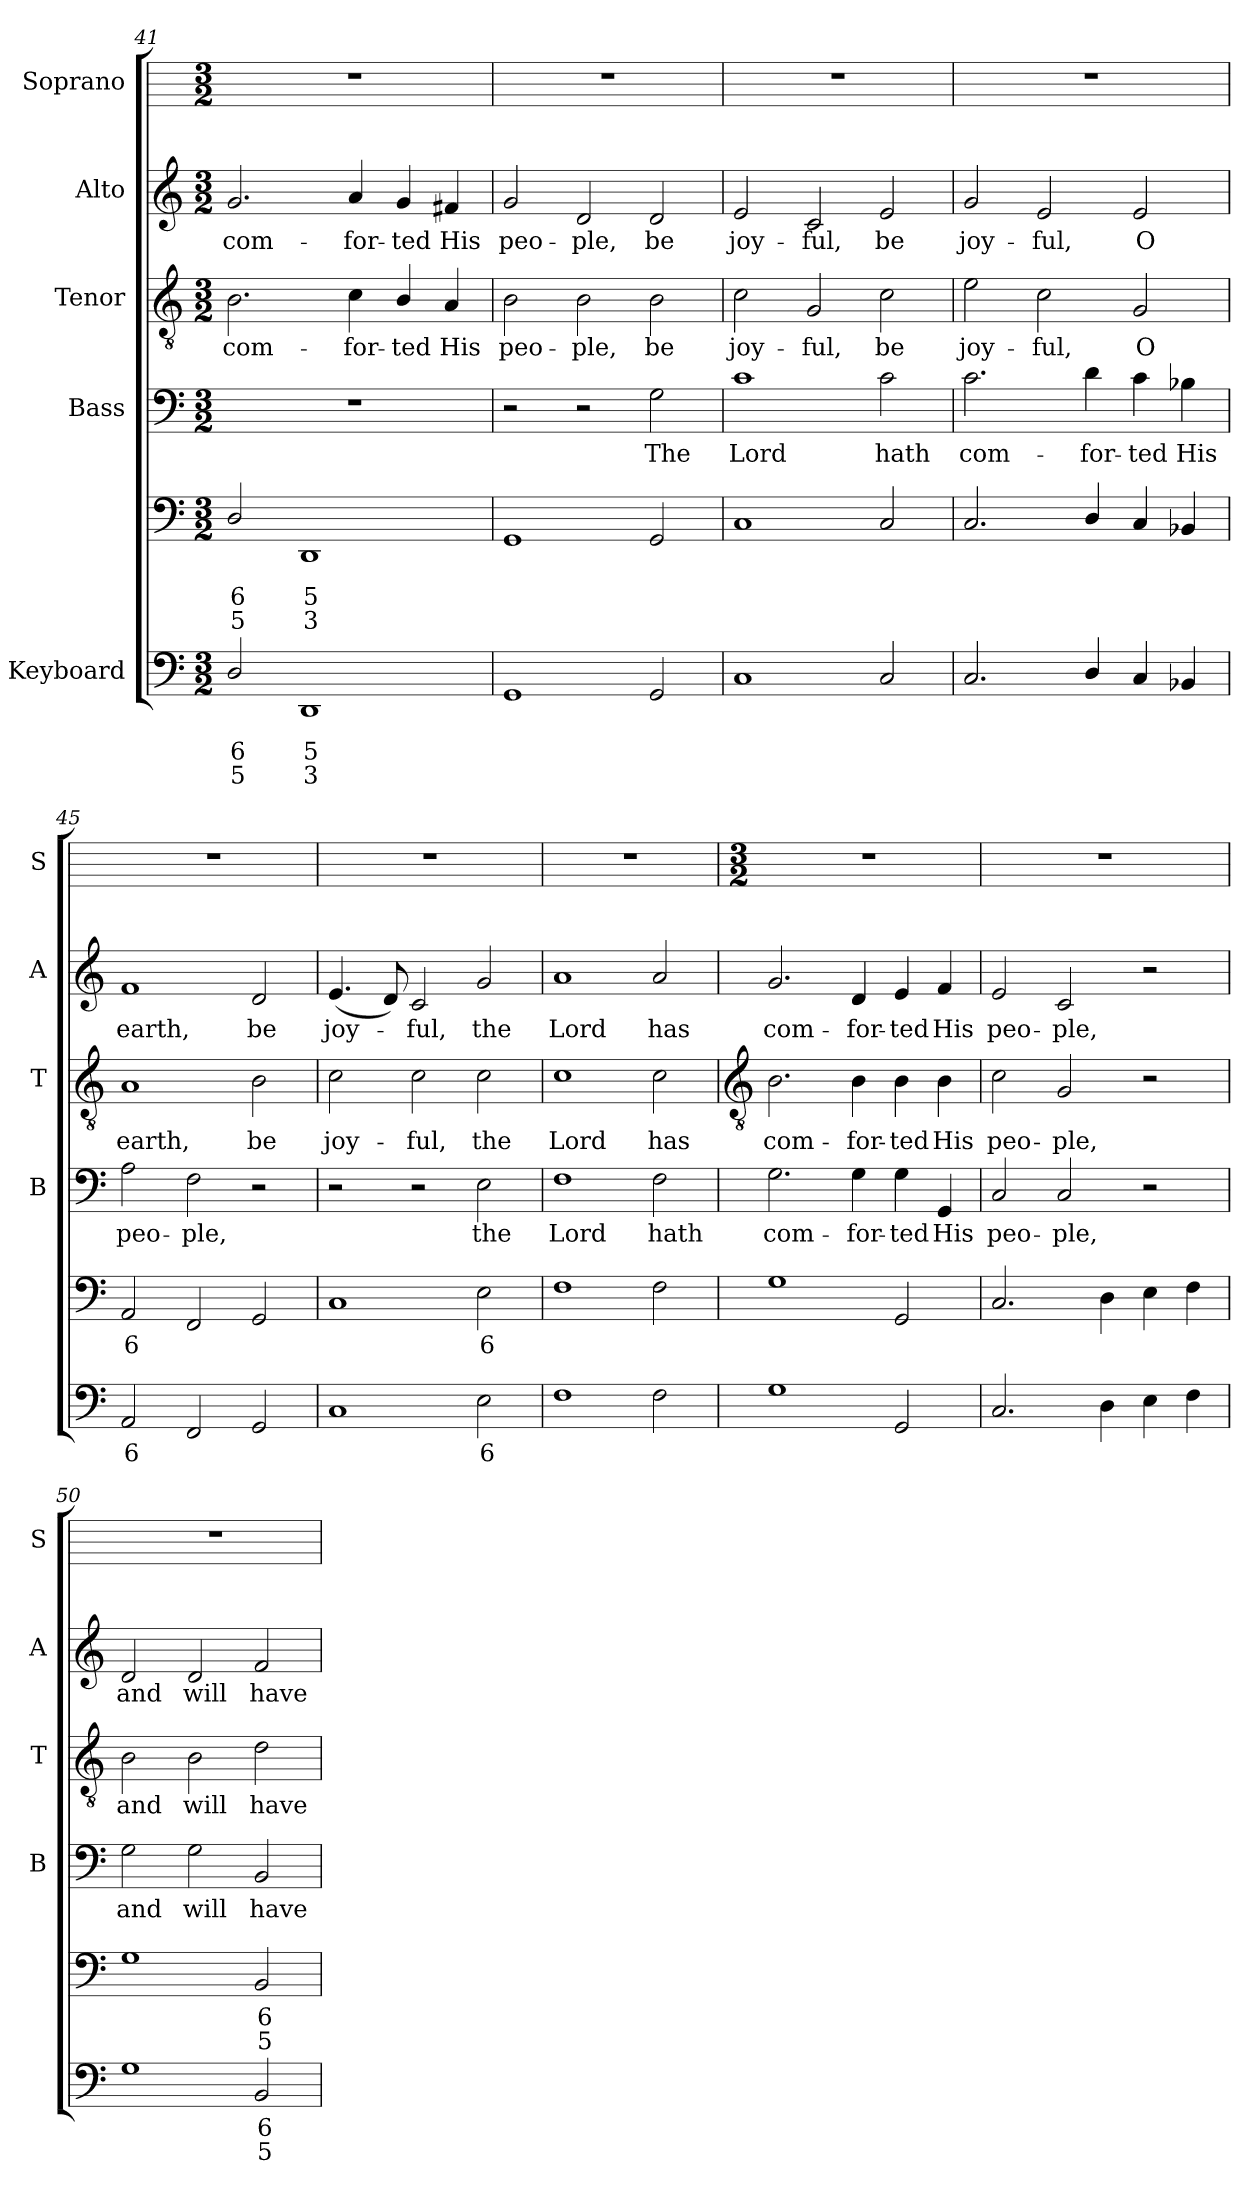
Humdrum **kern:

**kern	**text	**text	**text	**kern	**text	**text	**text	**kern	**text	**kern	**text	**kern	**text	**kern
*part5	*part5	*part5	*part5	*part5	*part5	*part5	*part5	*part4	*part4	*part3	*part3	*part2	*part2	*part1
*staff6	*staff6	*staff6	*staff6	*staff5	*staff5	*staff5	*staff5	*staff4	*staff4	*staff3	*staff3	*staff2	*staff2	*staff1
*I"Keyboard	*	*	*	*	*	*	*	*I"Bass	*	*I"Tenor	*	*I"Alto	*	*I"Soprano
*	*	*	*	*	*	*	*	*I'B	*	*I'T	*	*I'A	*	*I'S
!!LO:LB:g=z
*clefF4	*	*	*	*clefF4	*	*	*	*clefF4	*	*clefGv2	*	*clefG2	*	*
*k[]	*	*	*	*k[]	*	*	*	*k[]	*	*k[]	*	*k[]	*	*
*C:	*	*	*	*C:	*	*	*	*C:	*	*C:	*	*C:	*	*
*M3/2	*	*	*	*M3/2	*	*	*	*M3/2	*	*M3/2	*	*M3/2	*	*M3/2
=41	=41	=41	=41	=41	=41	=41	=41	=41	=41	=41	=41	=41	=41	=41
!	!	!LO:LY:b	!LO:LY:b	!	!	!LO:LY:b	!LO:LY:b	!LO:N:vis=1	!	!	!LO:LY:b	!	!LO:LY:b	!
2D/	.	6	5	2D/	.	6	5	1.r	.	2.B	com-	2.g	com-	1.r
!	!	!LO:LY:b	!LO:LY:b	!	!	!LO:LY:b	!LO:LY:b	!	!	!	!	!	!	!
1DD	.	5	3	1DD	.	5	3	.	.	.	.	.	.	.
!	!	!	!	!	!	!	!	!	!	!	!LO:LY:b	!	!LO:LY:b	!
.	.	.	.	.	.	.	.	.	.	4c	-for-	4a	-for-	.
!	!	!	!	!	!	!	!	!	!	!	!LO:LY:b	!	!LO:LY:b	!
.	.	.	.	.	.	.	.	.	.	4B/	-ted	4g	-ted	.
!	!	!	!	!	!	!	!	!	!	!	!LO:LY:b	!	!LO:LY:b	!
.	.	.	.	.	.	.	.	.	.	4A	His	4f#X	His	.
=42	=42	=42	=42	=42	=42	=42	=42	=42	=42	=42	=42	=42	=42	=42
!	!	!	!	!	!	!	!	!	!	!	!LO:LY:b	!	!LO:LY:b	!
1GG	.	.	.	1GG	.	.	.	2r	.	2B	peo-	2g	peo-	1.r
!	!	!	!	!	!	!	!	!	!	!	!LO:LY:b	!	!LO:LY:b	!
.	.	.	.	.	.	.	.	2r	.	2B	-ple,	2d	-ple,	.
!	!	!	!	!	!	!	!	!	!LO:LY:b	!	!LO:LY:b	!	!LO:LY:b	!
2GG	.	.	.	2GG	.	.	.	2G	The	2B	be	2d	be	.
=43	=43	=43	=43	=43	=43	=43	=43	=43	=43	=43	=43	=43	=43	=43
!	!	!	!	!	!	!	!	!	!LO:LY:b	!	!LO:LY:b	!	!LO:LY:b	!
1C	.	.	.	1C	.	.	.	1c	Lord	2c	joy-	2e	joy-	1.r
!	!	!	!	!	!	!	!	!	!	!	!LO:LY:b	!	!LO:LY:b	!
.	.	.	.	.	.	.	.	.	.	2G	-ful,	2c	-ful,	.
!	!	!	!	!	!	!	!	!	!LO:LY:b	!	!LO:LY:b	!	!LO:LY:b	!
2C	.	.	.	2C	.	.	.	2c	hath	2c	be	2e	be	.
=44	=44	=44	=44	=44	=44	=44	=44	=44	=44	=44	=44	=44	=44	=44
!	!	!	!	!	!	!	!	!	!LO:LY:b	!	!LO:LY:b	!	!LO:LY:b	!
2.C	.	.	.	2.C	.	.	.	2.c	com-	2e	joy-	2g	joy-	1.r
!	!	!	!	!	!	!	!	!	!	!	!LO:LY:b	!	!LO:LY:b	!
.	.	.	.	.	.	.	.	.	.	2c	-ful,	2e	-ful,	.
!	!	!	!	!	!	!	!	!	!LO:LY:b	!	!	!	!	!
4D/	.	.	.	4D/	.	.	.	4d	-for-	.	.	.	.	.
!	!	!	!	!	!	!	!	!	!LO:LY:b	!	!LO:LY:b	!	!LO:LY:b	!
4C	.	.	.	4C	.	.	.	4c	-ted	2G	O	2e	O	.
!	!	!	!	!	!	!	!	!	!LO:LY:b	!	!	!	!	!
4BB-X	.	.	.	4BB-X	.	.	.	4B-X	His	.	.	.	.	.
=45	=45	=45	=45	=45	=45	=45	=45	=45	=45	=45	=45	=45	=45	=45
!	!LO:LY:b	!	!	!	!LO:LY:b	!	!	!	!LO:LY:b	!	!LO:LY:b	!	!LO:LY:b	!
2AA	6	.	.	2AA	6	.	.	2A	peo-	1A	earth,	1f	earth,	1.r
!	!	!	!	!	!	!	!	!	!LO:LY:b	!	!	!	!	!
2FF	.	.	.	2FF	.	.	.	2F	-ple,	.	.	.	.	.
!	!	!	!	!	!	!	!	!	!	!	!LO:LY:b	!	!LO:LY:b	!
2GG	.	.	.	2GG	.	.	.	2r	.	2B	be	2d	be	.
=46	=46	=46	=46	=46	=46	=46	=46	=46	=46	=46	=46	=46	=46	=46
!	!	!	!	!	!	!	!	!	!	!	!LO:LY:b	!	!LO:LY:b	!
1C	.	.	.	1C	.	.	.	2r	.	2c	joy-	(<4.e	joy-	1.r
.	.	.	.	.	.	.	.	.	.	.	.	8d)	.	.
!	!	!	!	!	!	!	!	!	!	!	!LO:LY:b	!	!LO:LY:b	!
.	.	.	.	.	.	.	.	2r	.	2c	-ful,	2c	ful,	.
!	!LO:LY:b	!	!	!	!LO:LY:b	!	!	!	!LO:LY:b	!	!LO:LY:b	!	!LO:LY:b	!
2E	6	.	.	2E	6	.	.	2E	the	2c	the	2g	the	.
=47	=47	=47	=47	=47	=47	=47	=47	=47	=47	=47	=47	=47	=47	=47
!	!	!	!	!	!	!	!	!	!LO:LY:b	!	!LO:LY:b	!	!LO:LY:b	!
1F	.	.	.	1F	.	.	.	1F	Lord	1c	Lord	1a	Lord	1.r
!	!	!	!	!	!	!	!	!	!LO:LY:b	!	!LO:LY:b	!	!LO:LY:b	!
2F	.	.	.	2F	.	.	.	2F	hath	2c	has	2a	has	.
!!LO:LB:g=z
=48	=48	=48	=48	=48	=48	=48	=48	=48	=48	=48	=48	=48	=48	=48
*	*	*	*	*	*	*	*	*	*	*clefGv2	*	*	*	*
*	*	*	*	*	*	*	*	*	*	*	*	*	*	*M3/2
!	!	!	!	!	!	!	!	!	!LO:LY:b	!	!LO:LY:b	!	!LO:LY:b	!
1G	.	.	.	1G	.	.	.	2.G	com-	2.B	com-	2.g	com-	1.r
!	!	!	!	!	!	!	!	!	!LO:LY:b	!	!LO:LY:b	!	!LO:LY:b	!
.	.	.	.	.	.	.	.	4G	-for-	4B	-for-	4d	-for-	.
!	!	!	!	!	!	!	!	!	!LO:LY:b	!	!LO:LY:b	!	!LO:LY:b	!
2GG	.	.	.	2GG	.	.	.	4G	-ted	4B	-ted	4e	-ted	.
!	!	!	!	!	!	!	!	!	!LO:LY:b	!	!LO:LY:b	!	!LO:LY:b	!
.	.	.	.	.	.	.	.	4GG	His	4B	His	4f	His	.
=49	=49	=49	=49	=49	=49	=49	=49	=49	=49	=49	=49	=49	=49	=49
!	!	!	!	!	!	!	!	!	!LO:LY:b	!	!LO:LY:b	!	!LO:LY:b	!
2.C	.	.	.	2.C	.	.	.	2C	peo-	2c	peo-	2e	peo-	1.r
!	!	!	!	!	!	!	!	!	!LO:LY:b	!	!LO:LY:b	!	!LO:LY:b	!
.	.	.	.	.	.	.	.	2C	-ple,	2G	-ple,	2c	-ple,	.
4D	.	.	.	4D	.	.	.	.	.	.	.	.	.	.
4E	.	.	.	4E	.	.	.	2r	.	2r	.	2r	.	.
4F	.	.	.	4F	.	.	.	.	.	.	.	.	.	.
=50	=50	=50	=50	=50	=50	=50	=50	=50	=50	=50	=50	=50	=50	=50
!	!	!	!	!	!	!	!	!	!LO:LY:b	!	!LO:LY:b	!	!LO:LY:b	!
1G	.	.	.	1G	.	.	.	2G	and	2B	and	2d	and	1.r
!	!	!	!	!	!	!	!	!	!LO:LY:b	!	!LO:LY:b	!	!LO:LY:b	!
.	.	.	.	.	.	.	.	2G	will	2B	will	2d	will	.
!	!LO:LY:b	!LO:LY:b	!	!	!LO:LY:b	!LO:LY:b	!	!	!LO:LY:b	!	!LO:LY:b	!	!LO:LY:b	!
2BB	6	5	.	2BB	6	5	.	2BB	have	2d	have	2f	have	.
=	=	=	=	=	=	=	=	=	=	=	=	=	=	=
*-	*-	*-	*-	*-	*-	*-	*-	*-	*-	*-	*-	*-	*-	*-
